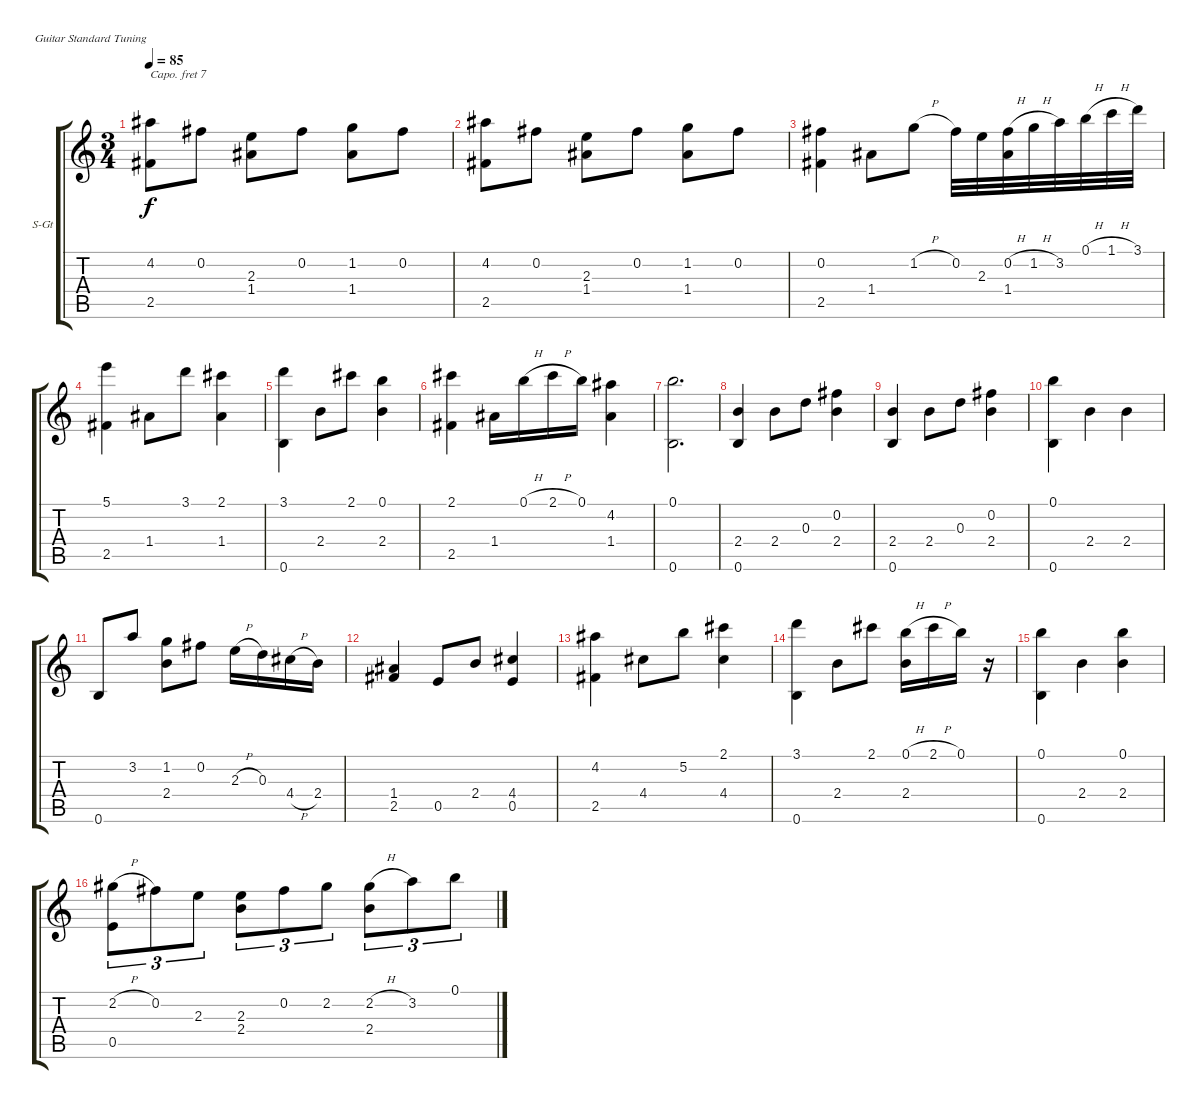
\bracketExtendMode groupsimilarinstruments
\firstSystemTrackNameOrientation horizontal
\otherSystemsTrackNameOrientation horizontal
\track ("Guitare" "S-Gt") {instrument acousticguitarsteel}
\staff {score tabs}
\capo 7
\tuning (E4 B3 G3 D3 A2 E2)
\ts (3 4)
\tempo 85
\clef g2
\ks c
(4.2 2.5).8{dy f} 0.2.8 (2.3 1.4).8 0.2.8 (1.2 1.4).8 0.2.8 |
(4.2 2.5).8 0.2.8 (2.3 1.4).8 0.2.8 (1.2 1.4).8 0.2.8 |
(0.2 2.5).4 1.4.8 1.2{h}.8 0.2.32 2.3.32 (0.2{h} 1.4).32 1.2{h}.32 3.2.32 0.1{h}.32 1.1{h}.32 3.1.32 |
(5.1 2.5).4 1.4.8 3.1.8 (2.1 1.4).4 |
(3.1 0.6).4 2.4.8 2.1.8 (0.1 2.4).4 |
(2.1 2.5).4 1.4.16 0.1{h}.16 2.1{h}.16 0.1.16 (4.2 1.4).4 |
(0.1 0.6).2{d} |
(2.4 0.6).4 2.4.8 0.3.8 (0.2 2.4).4 |
(2.4 0.6).4 2.4.8 0.3.8 (0.2 2.4).4 |
(0.1 0.6).4 2.4.4 2.4.4 |
0.6.8 3.2.8 (1.2 2.4).8 0.2.8 2.3{h}.16 0.3.16 4.4{h}.16 2.4.16 |
(1.4 2.5).4 0.5.8 2.4.8 (4.4 0.5).4 |
(4.2 2.5).4 4.4.8 5.2.8 (2.1 4.4).4 |
(3.1 0.6).4 2.4.8 2.1.8 (0.1{h} 2.4).16 2.1{h}.16 0.1.16 r.16 |
(0.1 0.6).4 2.4.4 (0.1 2.4).4 |
(2.2{h} 0.5).8{tu (3 2)} 0.2.8{tu (3 2)} 2.3.8{tu (3 2)} (2.3 2.4).8{tu (3 2)} 0.2.8{tu (3 2)} 2.2.8{tu (3 2)} (2.2{h} 2.4).8{tu (3 2)} 3.2.8{tu (3 2)} 0.1.8{tu (3 2)}
